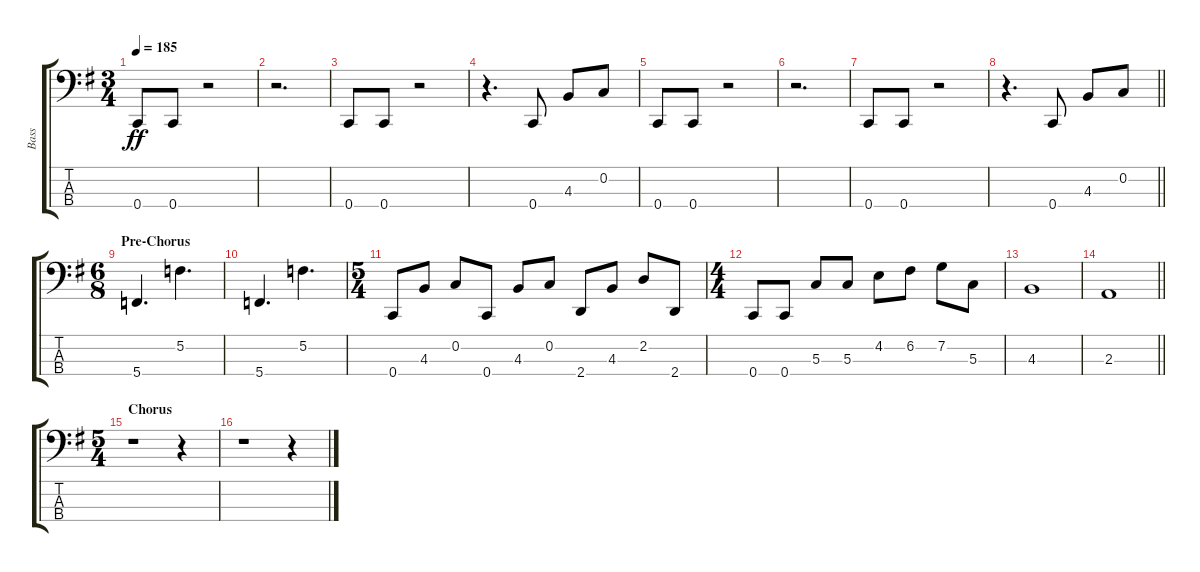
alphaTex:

\track ("Bass" "Bass") {instrument electricbasspick}
\staff {score tabs}
\tuning (F2 C2 G1 C1) {hide}
\ts (3 4)
\tempo 185
\clef f4
\ks g
0.4.8{dy ff} 0.4.8 r.2 |
r.2{d} |
0.4.8 0.4.8 r.2 |
r.4{d} 0.4.8 4.3.8 0.2.8 |
0.4.8 0.4.8 r.2 |
r.2{d} |
0.4.8 0.4.8 r.2 |
\barLineRight lightlight
r.4{d} 0.4.8 4.3.8 0.2.8 |
\ts (6 8)
\section ("" "Pre-Chorus")
5.4.4{d} 5.2.4{d} |
5.4.4{d} 5.2.4{d} |
\ts (5 4)
0.4.8 4.3.8 0.2.8 0.4.8 4.3.8 0.2.8 2.4.8 4.3.8 2.2.8 2.4.8 |
\ts (4 4)
0.4.8 0.4.8 5.3.8 5.3.8 4.2.8 6.2.8 7.2.8 5.3.8 |
4.3.1 |
\barLineRight lightlight
2.3.1 |
\ts (5 4)
\section ("" "Chorus")
r.1 r.4 |
r.1 r.4
